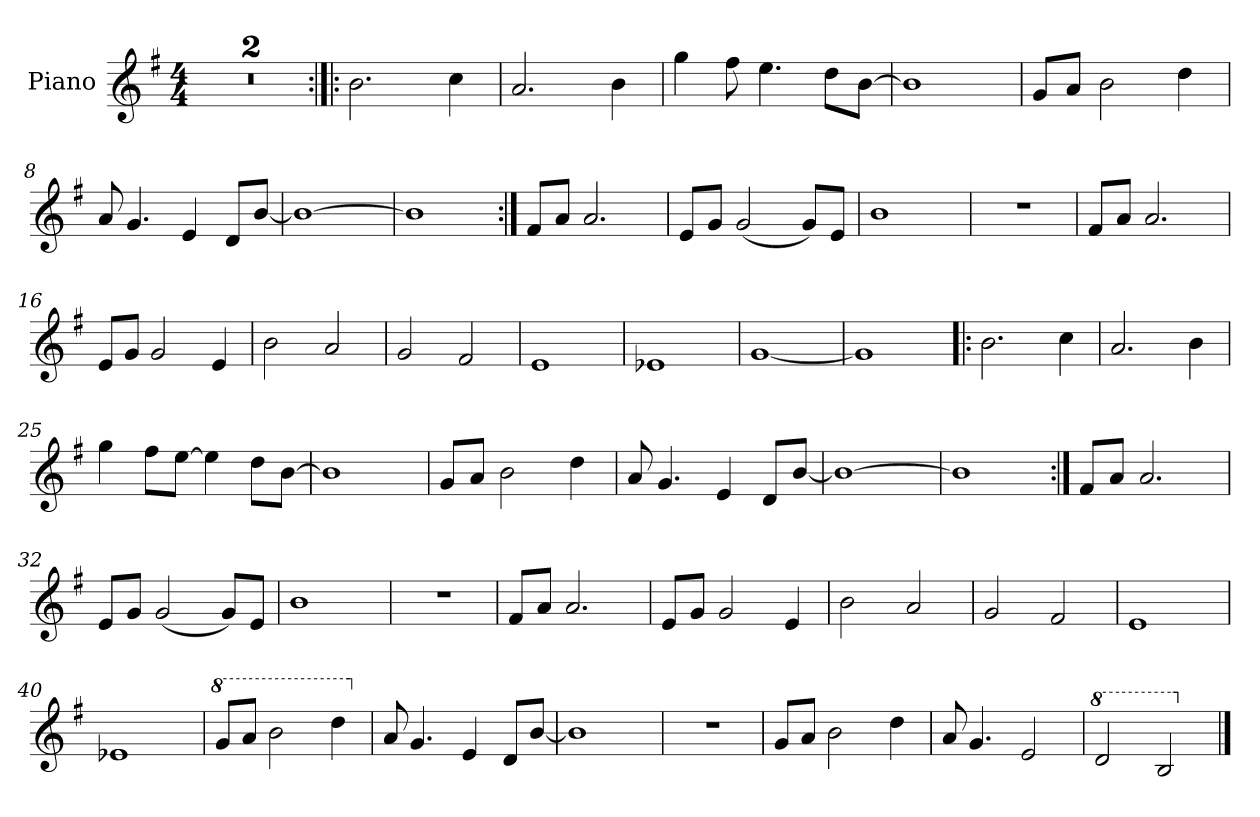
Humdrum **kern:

**kern
*part1
*staff1
*I"Piano
*I'Pno.
*clefG2
*k[f#]
*M4/4
=1!|:
1r
=2
1r
=3:|!|:
2.b\
4cc\
=4
2.a/
4b\
=5
4gg\
8ff#\
4.ee\
8dd\L
[8b\J
=6
1b]
=7
8g/L
8a/J
2b\
4dd\
=8
8a/
4.g/
4e/
8d/L
[8b/J
=9
1b_
=10
1b]
=11:|!
8f#/L
8a/J
2.a/
!!LO:LB:g=z
=12
8e/L
8g/J
(2g/
8g/L)
8e/J
=13
1b
=14
1r
=15
8f#/L
8a/J
2.a/
=16
8e/L
8g/J
2g/
4e/
=17
2b\
2a/
=18
2g/
2f#/
=19
1e
=20
1e-X
=21
[1g
=22
1g]
=23!|:
2.b\
4cc\
=24
2.a/
4b\
!!LO:LB:g=z
=25
4gg\
8ff#\L
[8ee\J
4ee\]
8dd\L
[8b\J
=26
1b]
=27
8g/L
8a/J
2b\
4dd\
=28
8a/
4.g/
4e/
8d/L
[8b/J
=29
1b_
=30
1b]
=31:|!
8f#/L
8a/J
2.a/
=32
8e/L
8g/J
(2g/
8g/L)
8e/J
=33
1b
=34
1r
=35
8f#/L
8a/J
2.a/
!!LO:LB:g=z
=36
8e/L
8g/J
2g/
4e/
=37
2b\
2a/
=38
2g/
2f#/
=39
1e
=40
1e-X
=41
*8va
8gg/L
8aa/J
2bb\
4ddd\
=42
*X8va
8a/
4.g/
4e/
8d/L
[8b/J
=43
1b]
=44
1r
=45
8g/L
8a/J
2b\
4dd\
=46
8a/
4.g/
2e/
!!LO:LB:g=z
=47
*8va
2dd/
2b/
*X8va
==
*-
